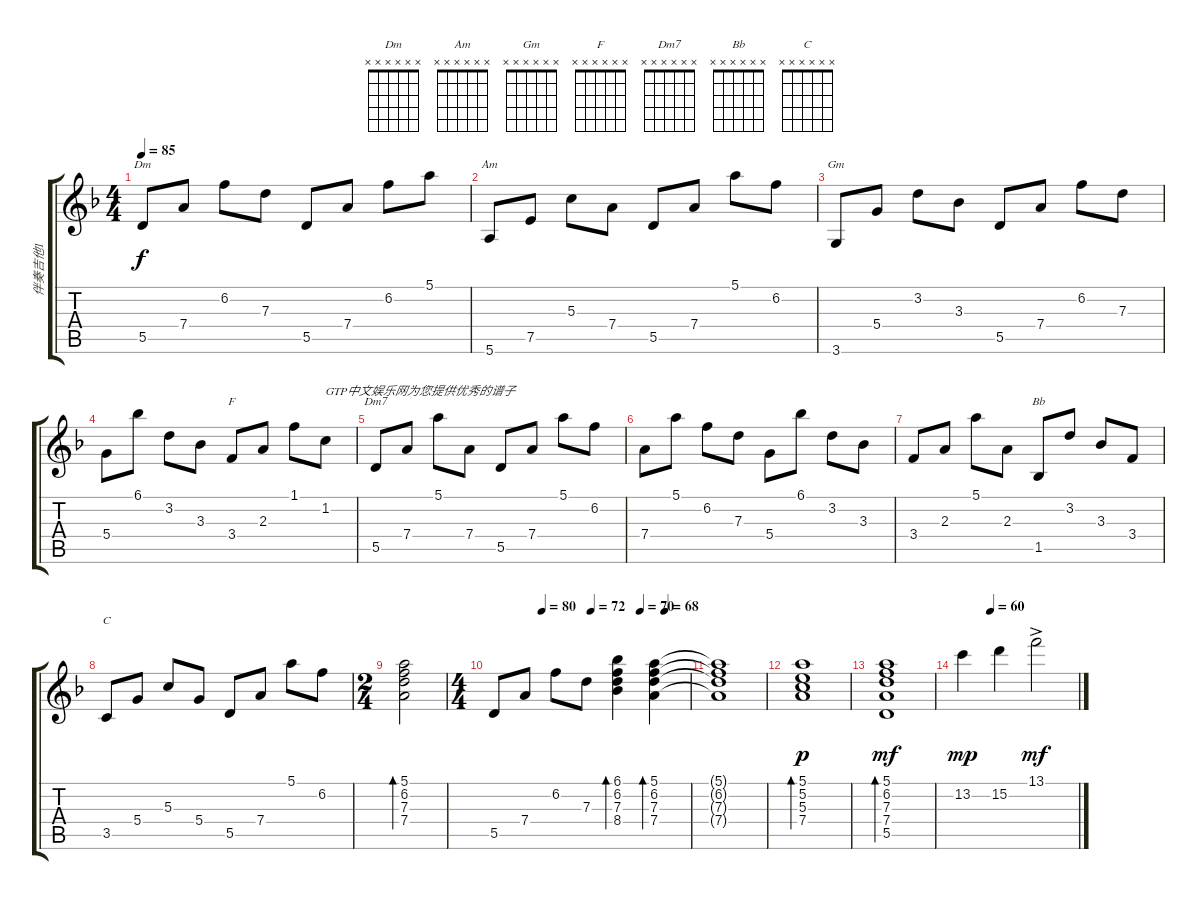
\track ("伴奏吉他1" "伴奏吉他1") {instrument acousticguitarsteel}
\staff {score tabs}
\tuning (E4 B3 G3 D3 A2 E2) {hide}
\chord ("Dm" x x x x x x)
\chord ("Am" x x x x x x)
\chord ("Gm" x x x x x x)
\chord ("F" x x x x x x)
\chord ("Dm7" x x x x x x)
\chord ("Bb" x x x x x x)
\chord ("C" x x x x x x)
\ts (4 4)
\tempo 85
\clef g2
\ks f
5.5.8{ch "Dm" dy f} 7.4.8 6.2.8 7.3.8 5.5.8 7.4.8 6.2.8 5.1.8 |
5.6.8{ch "Am"} 7.5.8 5.3.8 7.4.8 5.5.8 7.4.8 5.1.8 6.2.8 |
3.6.8{ch "Gm"} 5.4.8 3.2.8 3.3.8 5.5.8 7.4.8 6.2.8 7.3.8 |
5.4.8 6.1.8 3.2.8 3.3.8 3.4.8{ch "F"} 2.3.8 1.1.8 1.2.8{txt "GTP中文娱乐网为您提供优秀的谱子"} |
5.5.8{ch "Dm7"} 7.4.8 5.1.8 7.4.8 5.5.8 7.4.8 5.1.8 6.2.8 |
7.4.8 5.1.8 6.2.8 7.3.8 5.4.8 6.1.8 3.2.8 3.3.8 |
3.4.8 2.3.8 5.1.8 2.3.8 1.5.8{ch "Bb"} 3.2.8 3.3.8 3.4.8 |
3.5.8{ch "C"} 5.4.8 5.3.8 5.4.8 5.5.8 7.4.8 5.1.8 6.2.8 |
\ts (2 4)
(5.1 6.2 7.3 7.4).2{bd 240} |
\ts (4 4)
\tempo (80 0.25)
\tempo (72 0.5)
\tempo (70 0.75)
\tempo (68 0.875)
5.5.8 7.4.8 6.2.8 7.3.8 (6.1 6.2 7.3 8.4).4{bd 240} (5.1 6.2 7.3 7.4).4{bd 240} |
(5.1{t} 6.2{t} 7.3{t} 7.4{t}).1 |
(5.1 5.2 5.3 7.4).1{bd 240 dy p} |
(5.1 6.2 7.3 7.4 5.5).1{bd 480 dy mf} |
\tempo (60 0.25)
13.2.4{dy mp} 15.2.4 13.1{ac}.2{dy mf}
